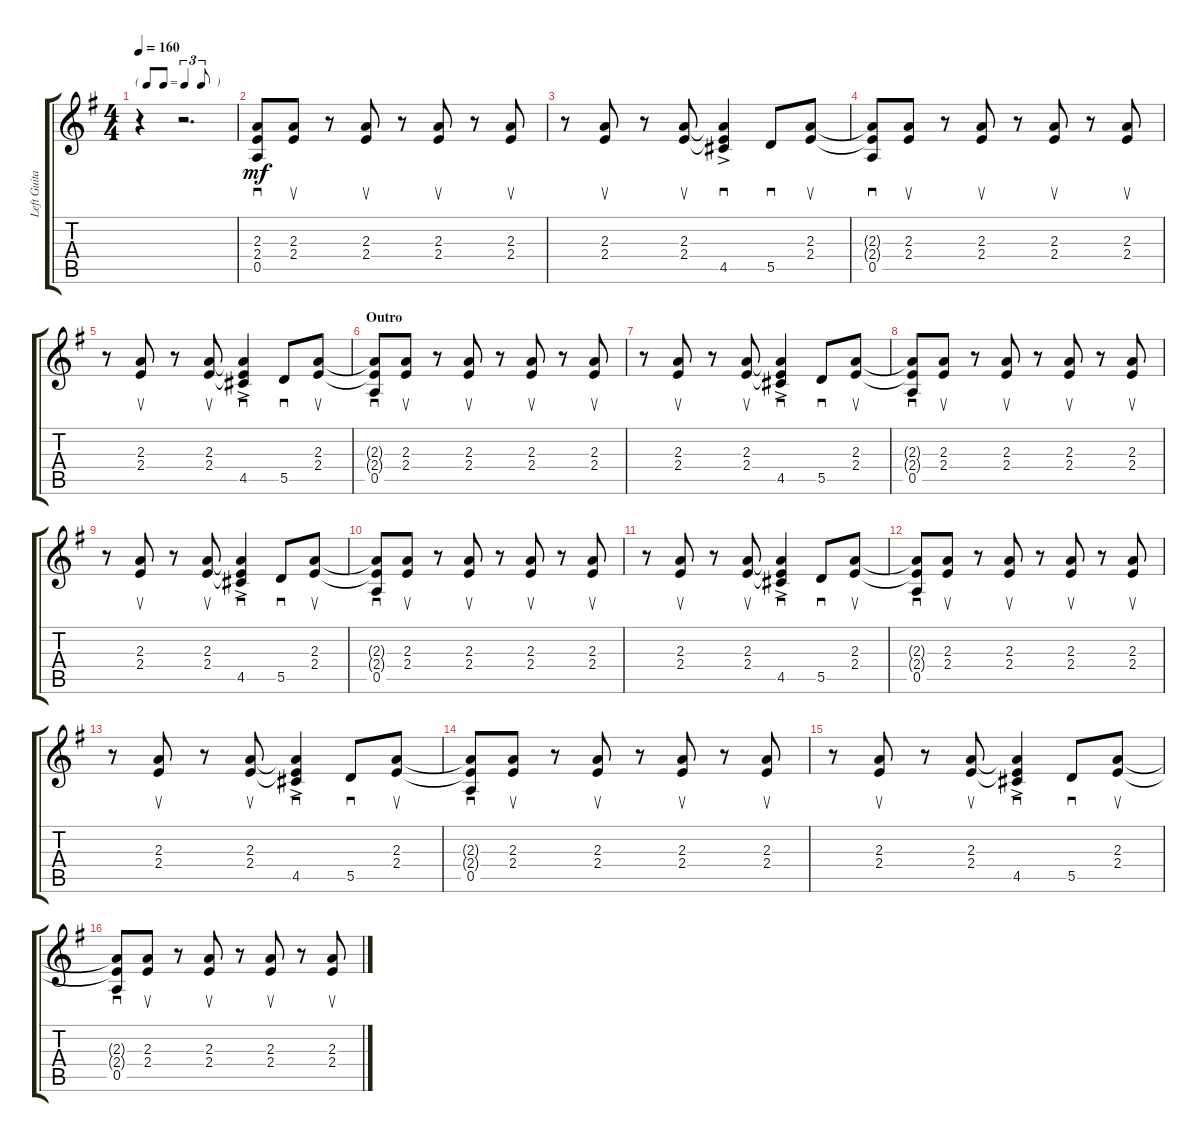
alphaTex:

\track ("Left Guitar" "Left Guita") {instrument distortionguitar}
\staff {score tabs}
\tuning (E4 B3 G3 D3 A2 E2) {hide}
\ts (4 4)
\tf triplet8th
\tempo 160
\clef g2
\ks g
r.4{dy mf} r.2{d} |
(2.3 2.4 0.5).8{sd} (2.3 2.4).8{su} r.8 (2.3 2.4).8{su} r.8 (2.3 2.4).8{su} r.8 (2.3 2.4).8{su} |
r.8 (2.3 2.4).8{su} r.8 (2.3 2.4).8{su} (2.3{t} 2.4{t} 4.5{ac}).4{sd} 5.5.8{sd} (2.3 2.4).8{su} |
(2.3{t} 2.4{t} 0.5).8{sd} (2.3 2.4).8{su} r.8 (2.3 2.4).8{su} r.8 (2.3 2.4).8{su} r.8 (2.3 2.4).8{su} |
r.8 (2.3 2.4).8{su} r.8 (2.3 2.4).8{su} (2.3{t} 2.4{t} 4.5{ac}).4{sd} 5.5.8{sd} (2.3 2.4).8{su} |
\section ("" "Outro")
(2.3{t} 2.4{t} 0.5).8{sd} (2.3 2.4).8{su} r.8 (2.3 2.4).8{su} r.8 (2.3 2.4).8{su} r.8 (2.3 2.4).8{su} |
r.8 (2.3 2.4).8{su} r.8 (2.3 2.4).8{su} (2.3{t} 2.4{t} 4.5{ac}).4{sd} 5.5.8{sd} (2.3 2.4).8{su} |
(2.3{t} 2.4{t} 0.5).8{sd} (2.3 2.4).8{su} r.8 (2.3 2.4).8{su} r.8 (2.3 2.4).8{su} r.8 (2.3 2.4).8{su} |
r.8 (2.3 2.4).8{su} r.8 (2.3 2.4).8{su} (2.3{t} 2.4{t} 4.5{ac}).4{sd} 5.5.8{sd} (2.3 2.4).8{su} |
(2.3{t} 2.4{t} 0.5).8{sd} (2.3 2.4).8{su} r.8 (2.3 2.4).8{su} r.8 (2.3 2.4).8{su} r.8 (2.3 2.4).8{su} |
r.8 (2.3 2.4).8{su} r.8 (2.3 2.4).8{su} (2.3{t} 2.4{t} 4.5{ac}).4{sd} 5.5.8{sd} (2.3 2.4).8{su} |
(2.3{t} 2.4{t} 0.5).8{sd} (2.3 2.4).8{su} r.8 (2.3 2.4).8{su} r.8 (2.3 2.4).8{su} r.8 (2.3 2.4).8{su} |
r.8 (2.3 2.4).8{su} r.8 (2.3 2.4).8{su} (2.3{t} 2.4{t} 4.5{ac}).4{sd} 5.5.8{sd} (2.3 2.4).8{su} |
(2.3{t} 2.4{t} 0.5).8{sd} (2.3 2.4).8{su} r.8 (2.3 2.4).8{su} r.8 (2.3 2.4).8{su} r.8 (2.3 2.4).8{su} |
r.8 (2.3 2.4).8{su} r.8 (2.3 2.4).8{su} (2.3{t} 2.4{t} 4.5{ac}).4{sd} 5.5.8{sd} (2.3 2.4).8{su} |
(2.3{t} 2.4{t} 0.5).8{sd} (2.3 2.4).8{su} r.8 (2.3 2.4).8{su} r.8 (2.3 2.4).8{su} r.8 (2.3 2.4).8{su}
